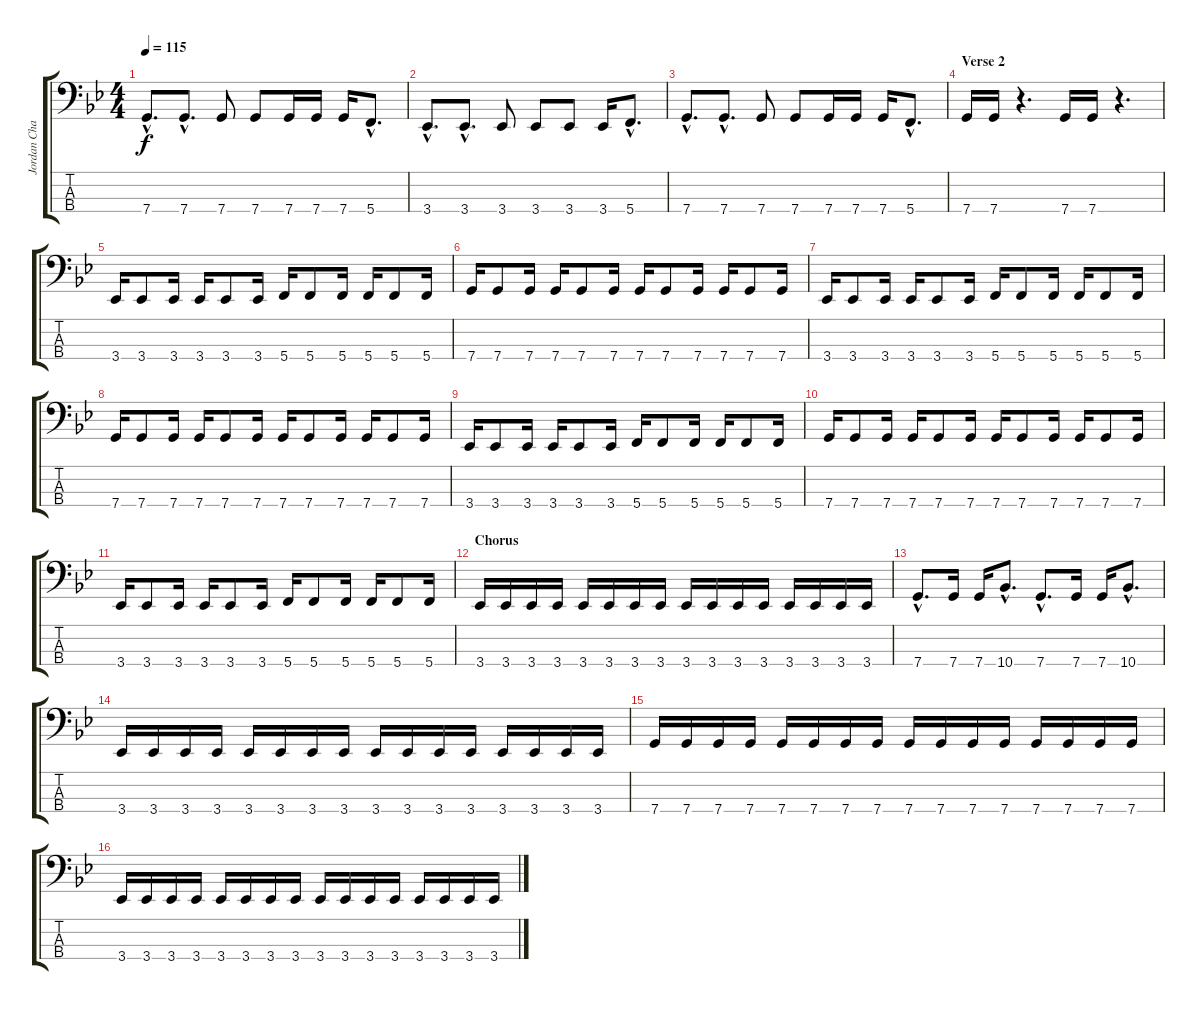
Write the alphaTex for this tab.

\track ("Jordan Chase(Bass)" "Jordan Cha") {instrument electricbasspick}
\staff {score tabs}
\tuning (F2 C2 G1 C1) {hide}
\ts (4 4)
\tempo 115
\clef f4
\ks gminor
7.4{hac}.8{d dy f} 7.4{hac}.8{d} 7.4.8 7.4.8 7.4.16 7.4.16 7.4.16 5.4{hac}.8{d} |
3.4{hac}.8{d} 3.4{hac}.8{d} 3.4.8 3.4.8 3.4.8 3.4.16 5.4{hac}.8{d} |
7.4{hac}.8{d} 7.4{hac}.8{d} 7.4.8 7.4.8 7.4.16 7.4.16 7.4.16 5.4{hac}.8{d} |
\section ("" "Verse 2")
7.4.16 7.4.16 r.4{d} 7.4.16 7.4.16 r.4{d} |
3.4.16 3.4.8 3.4.16 3.4.16 3.4.8 3.4.16 5.4.16 5.4.8 5.4.16 5.4.16 5.4.8 5.4.16 |
7.4.16 7.4.8 7.4.16 7.4.16 7.4.8 7.4.16 7.4.16 7.4.8 7.4.16 7.4.16 7.4.8 7.4.16 |
3.4.16 3.4.8 3.4.16 3.4.16 3.4.8 3.4.16 5.4.16 5.4.8 5.4.16 5.4.16 5.4.8 5.4.16 |
7.4.16 7.4.8 7.4.16 7.4.16 7.4.8 7.4.16 7.4.16 7.4.8 7.4.16 7.4.16 7.4.8 7.4.16 |
3.4.16 3.4.8 3.4.16 3.4.16 3.4.8 3.4.16 5.4.16 5.4.8 5.4.16 5.4.16 5.4.8 5.4.16 |
7.4.16 7.4.8 7.4.16 7.4.16 7.4.8 7.4.16 7.4.16 7.4.8 7.4.16 7.4.16 7.4.8 7.4.16 |
3.4.16 3.4.8 3.4.16 3.4.16 3.4.8 3.4.16 5.4.16 5.4.8 5.4.16 5.4.16 5.4.8 5.4.16 |
\section ("" "Chorus")
3.4.16 3.4.16 3.4.16 3.4.16 3.4.16 3.4.16 3.4.16 3.4.16 3.4.16 3.4.16 3.4.16 3.4.16 3.4.16 3.4.16 3.4.16 3.4.16 |
7.4{hac}.8{d} 7.4.16 7.4.16 10.4{hac}.8{d} 7.4{hac}.8{d} 7.4.16 7.4.16 10.4{hac}.8{d} |
3.4.16 3.4.16 3.4.16 3.4.16 3.4.16 3.4.16 3.4.16 3.4.16 3.4.16 3.4.16 3.4.16 3.4.16 3.4.16 3.4.16 3.4.16 3.4.16 |
7.4.16 7.4.16 7.4.16 7.4.16 7.4.16 7.4.16 7.4.16 7.4.16 7.4.16 7.4.16 7.4.16 7.4.16 7.4.16 7.4.16 7.4.16 7.4.16 |
3.4.16 3.4.16 3.4.16 3.4.16 3.4.16 3.4.16 3.4.16 3.4.16 3.4.16 3.4.16 3.4.16 3.4.16 3.4.16 3.4.16 3.4.16 3.4.16
